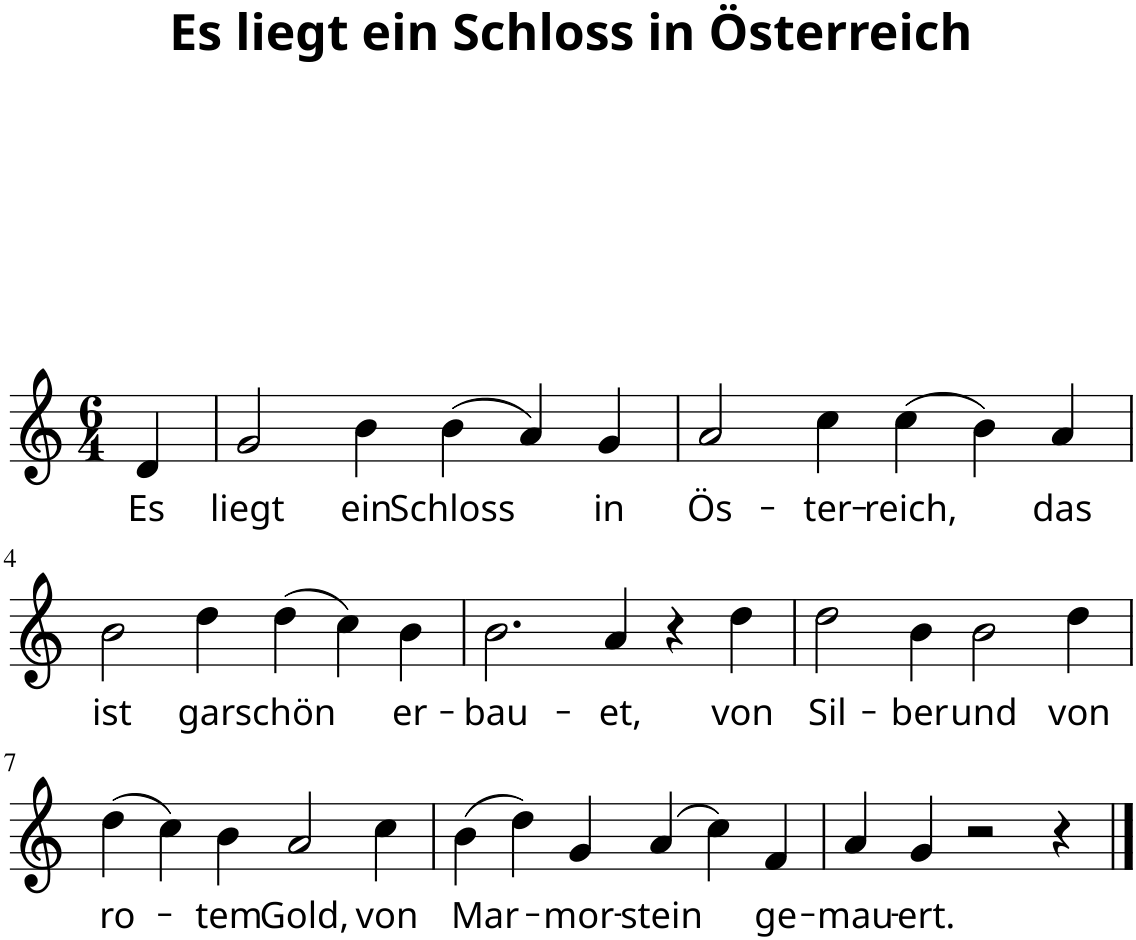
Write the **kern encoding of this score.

**kern	**text
*part1	*part1
*staff1	*staff1
*I"Piano	*
*I'Pno.	*
*clefG2	*
*k[]	*
*M6/4	*
=1	=1
!	!LO:LY:b
4d/	Es
=2	=2
!	!LO:LY:b
2g/	liegt
!	!LO:LY:b
4b\	ein
!	!LO:LY:b
(4b\	Schloss
4a/)	.
!	!LO:LY:b
4g/	in
=3	=3
!	!LO:LY:b
2a/	Ös-
!	!LO:LY:b
4cc\	-ter-
!	!LO:LY:b
(4cc\	-reich,
4b\)	.
!	!LO:LY:b
4a/	das
!!LO:LB:g=z
=4	=4
!	!LO:LY:b
2b\	ist
!	!LO:LY:b
4dd\	gar
!	!LO:LY:b
(4dd\	schön
4cc\)	.
!	!LO:LY:b
4b\	er-
=5	=5
!	!LO:LY:b
2.b\	-bau-
!	!LO:LY:b
4a/	-et,
4r	.
!	!LO:LY:b
4dd\	von
=6	=6
!	!LO:LY:b
2dd\	Sil-
!	!LO:LY:b
4b\	-ber
!	!LO:LY:b
2b\	und
!	!LO:LY:b
4dd\	von
!!LO:LB:g=z
=7	=7
!	!LO:LY:b
(4dd\	ro-
4cc\)	.
!	!LO:LY:b
4b\	-tem
!	!LO:LY:b
2a/	Gold,
!	!LO:LY:b
4cc\	von
=8	=8
!	!LO:LY:b
(4b\	Mar-
4dd\)	.
!	!LO:LY:b
4g/	-mor-
!	!LO:LY:b
(4a/	-stein
4cc\)	.
!	!LO:LY:b
4f/	ge-
=9	=9
!	!LO:LY:b
4a/	-mau-
!	!LO:LY:b
4g/	-ert.
2r	.
4r	.
==	==
*-	*-
